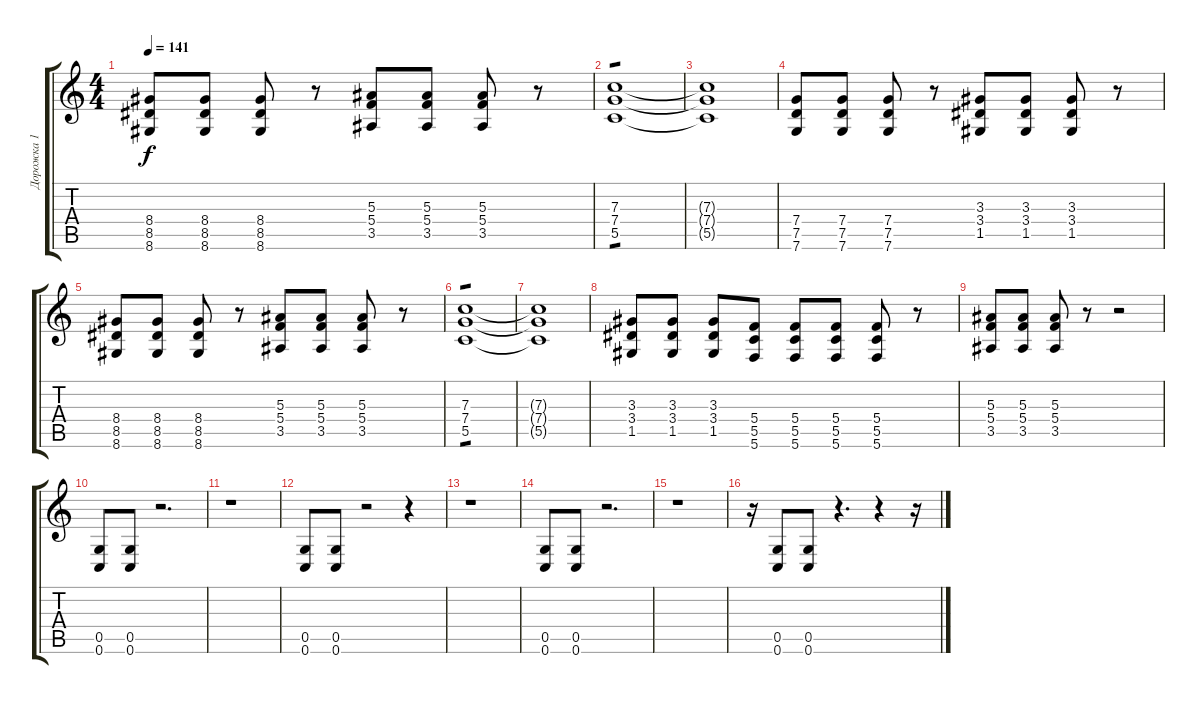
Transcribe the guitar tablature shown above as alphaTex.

\track ("Дорожка 1" "Дорожка 1") {instrument distortionguitar}
\staff {score tabs}
\tuning (D4 A3 F3 C3 G2 C2) {hide}
\ts (4 4)
\tempo 141
\clef g2
\ks c
(8.4 8.5 8.6).8{dy f} (8.4 8.5 8.6).8 (8.4 8.5 8.6).8 r.8 (5.3 5.4 3.5).8 (5.3 5.4 3.5).8 (5.3 5.4 3.5).8 r.8 |
(7.3 7.4 5.5).1{tp 1} |
(7.3{t} 7.4{t} 5.5{t}).1 |
(7.4 7.5 7.6).8 (7.4 7.5 7.6).8 (7.4 7.5 7.6).8 r.8 (3.3 3.4 1.5).8 (3.3 3.4 1.5).8 (3.3 3.4 1.5).8 r.8 |
(8.4 8.5 8.6).8 (8.4 8.5 8.6).8 (8.4 8.5 8.6).8 r.8 (5.3 5.4 3.5).8 (5.3 5.4 3.5).8 (5.3 5.4 3.5).8 r.8 |
(7.3 7.4 5.5).1{tp 1} |
(7.3{t} 7.4{t} 5.5{t}).1 |
(3.3 3.4 1.5).8 (3.3 3.4 1.5).8 (3.3 3.4 1.5).8 (5.4 5.5 5.6).8 (5.4 5.5 5.6).8 (5.4 5.5 5.6).8 (5.4 5.5 5.6).8 r.8 |
(5.3 5.4 3.5).8 (5.3 5.4 3.5).8 (5.3 5.4 3.5).8 r.8 r.2 |
(0.5 0.6).8 (0.5 0.6).8 r.2{d} |
r.1 |
(0.5 0.6).8 (0.5 0.6).8 r.2 r.4 |
r.1 |
(0.5 0.6).8 (0.5 0.6).8 r.2{d} |
r.1 |
r.16 (0.5 0.6).8 (0.5 0.6).8 r.4{d} r.4 r.16
